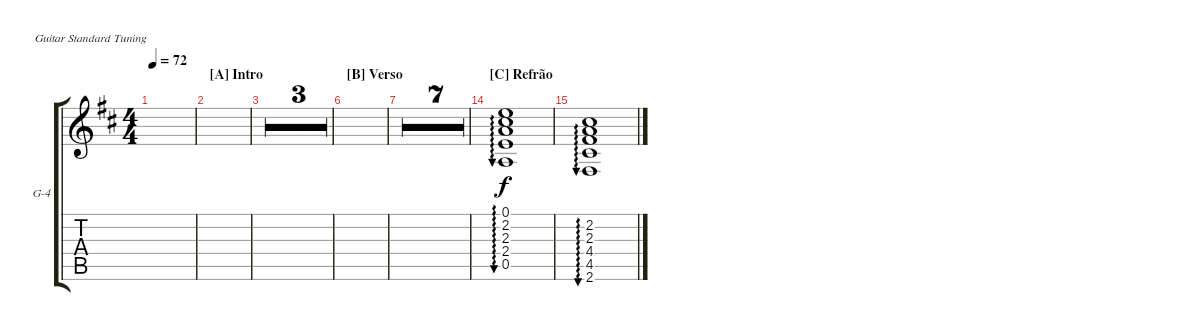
\defaultSystemsLayout 4
\bracketExtendMode groupsimilarinstruments
\firstSystemTrackNameOrientation horizontal
\otherSystemsTrackNameOrientation horizontal
\track ("Guitar 4 - Hall" "G-4") {multiBarRest instrument electricguitarclean}
\staff {score tabs}
\tuning (E4 B3 G3 D3 A2 E2)
\ts (4 4)
\tempo 72
\clef g2
\ks d
|
\section ("A" "Intro")
|
|
|
|
\section ("B" "Verso")
|
|
|
|
|
|
|
|
\section ("C" "Refrão")
(0.5 2.4 2.3 2.2 0.1).1{au 0} |
(2.6 4.5 4.4 2.3 2.2).1{au 0}
